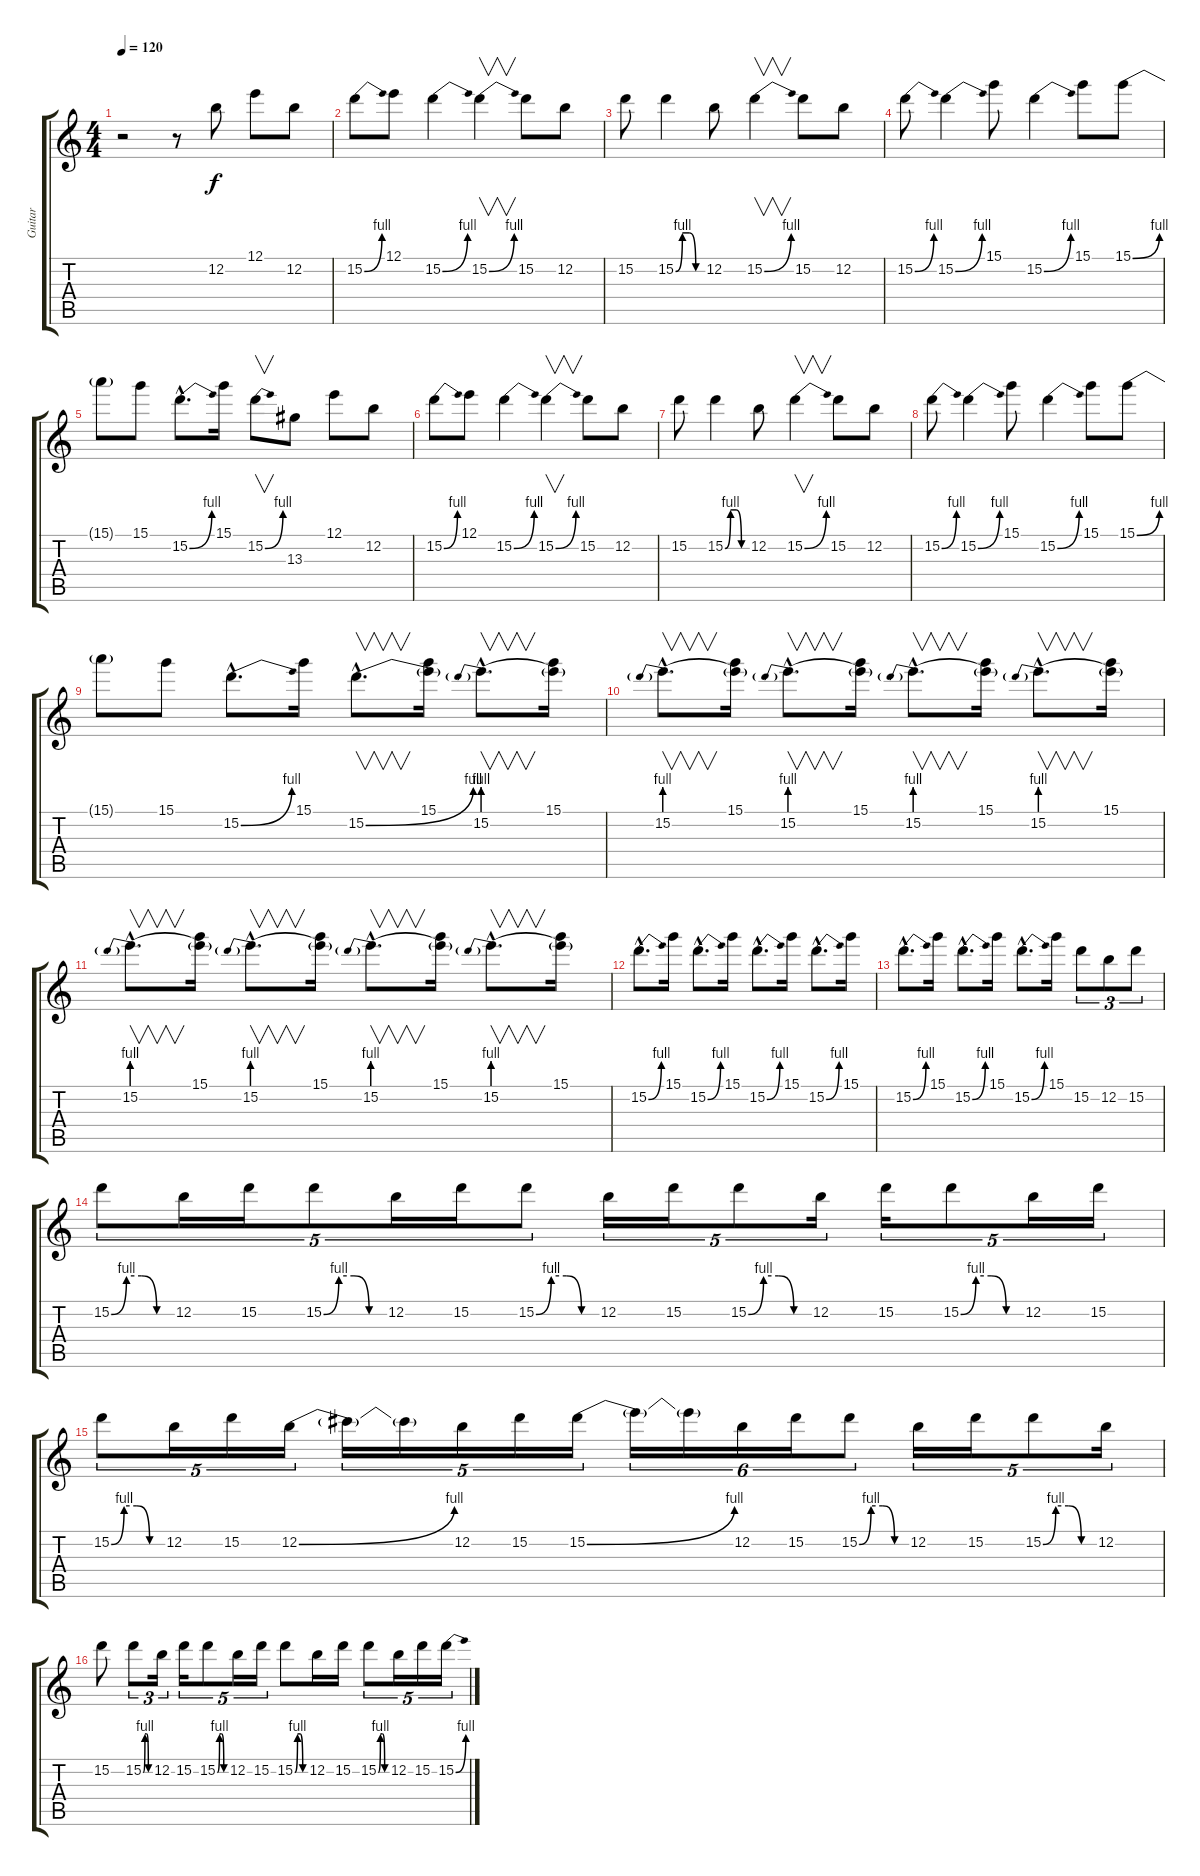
\track ("Guitar" "Guitar") {instrument overdrivenguitar}
\staff {score tabs}
\tuning (E4 B3 G3 D3 A2 E2) {hide}
\ts (4 4)
\tempo 120
\clef g2
\ks c
r.2{dy f instrument overdrivenguitar} r.8 12.2.8 12.1.8 12.2.8 |
15.2{be (bend 0 0 60 4)}.8 12.1.8 15.2{be (bend 0 0 60 4)}.4 15.2{be (bend 0 0 60 4)}.4{v} 15.2.8 12.2.8 |
15.2.8 15.2{be (custom 0 0 15 4 30 4 45 0 60 0)}.4 12.2.8 15.2{be (bend 0 0 60 4)}.4{v} 15.2.8 12.2.8 |
15.2{be (bend 0 0 60 4)}.8 15.2{be (bend 0 0 60 4)}.4 15.1.8 15.2{be (bend 0 0 60 4)}.4 15.1.8 15.1{be (bend 0 0 60 4)}.8 |
15.1{t}.8 15.1.8 15.2{be (bend 0 0 60 4) hac}.8{d} 15.1.16 15.2{be (bend 0 0 60 4)}.8{v} 13.3.8 12.1.8 12.2.8 |
15.2{be (bend 0 0 60 4)}.8 12.1.8 15.2{be (bend 0 0 60 4)}.4 15.2{be (bend 0 0 60 4)}.4{v} 15.2.8 12.2.8 |
15.2.8 15.2{be (custom 0 0 15 4 30 4 45 0 60 0)}.4 12.2.8 15.2{be (bend 0 0 60 4)}.4{v} 15.2.8 12.2.8 |
15.2{be (bend 0 0 60 4)}.8 15.2{be (bend 0 0 60 4)}.4 15.1.8 15.2{be (bend 0 0 60 4)}.4 15.1.8 15.1{be (bend 0 0 60 4)}.8 |
15.1{t}.8 15.1.8 15.2{be (bend 0 0 60 4) hac}.8{d} 15.1.16 15.2{be (bend 0 0 60 4) hac}.8{v d} (15.1 15.2{t}).16 15.2{be (prebend 0 4 60 4) hac}.8{v d} (15.1 15.2{t}).16 |
15.2{be (prebend 0 4 60 4) hac}.8{v d} (15.1 15.2{t}).16 15.2{be (prebend 0 4 60 4) hac}.8{v d} (15.1 15.2{t}).16 15.2{be (prebend 0 4 60 4) hac}.8{v d} (15.1 15.2{t}).16 15.2{be (prebend 0 4 60 4) hac}.8{v d} (15.1 15.2{t}).16 |
15.2{be (prebend 0 4 60 4) hac}.8{v d} (15.1 15.2{t}).16 15.2{be (prebend 0 4 60 4) hac}.8{v d} (15.1 15.2{t}).16 15.2{be (prebend 0 4 60 4) hac}.8{v d} (15.1 15.2{t}).16 15.2{be (prebend 0 4 60 4) hac}.8{v d} (15.1 15.2{t}).16 |
15.2{be (bend 0 0 60 4) hac}.8{d} 15.1.16 15.2{be (bend 0 0 60 4) hac}.8{d} 15.1.16 15.2{be (bend 0 0 60 4) hac}.8{d} 15.1.16 15.2{be (bend 0 0 60 4) hac}.8{d} 15.1.16 |
15.2{be (bend 0 0 60 4) hac}.8{d} 15.1.16 15.2{be (bend 0 0 60 4) hac}.8{d} 15.1.16 15.2{be (bend 0 0 60 4) hac}.8{d} 15.1.16 15.2.8{tu (3 2)} 12.2.8{tu (3 2)} 15.2.8{tu (3 2)} |
15.2{be (custom 0 0 15 4 30 4 45 0 60 0)}.8{tu (5 4)} 12.2.16{tu (5 4)} 15.2.16{tu (5 4)} 15.2{be (custom 0 0 15 4 30 4 45 0 60 0)}.8{tu (5 4)} 12.2.16{tu (5 4)} 15.2.16{tu (5 4)} 15.2{be (custom 0 0 15 4 30 4 45 0 60 0)}.8{tu (5 4)} 12.2.16{tu (5 4)} 15.2.16{tu (5 4)} 15.2{be (custom 0 0 15 4 30 4 45 0 60 0)}.8{tu (5 4)} 12.2.16{tu (5 4)} 15.2.16{tu (5 4)} 15.2{be (custom 0 0 15 4 30 4 45 0 60 0)}.8{tu (5 4)} 12.2.16{tu (5 4)} 15.2.16{tu (5 4)} |
15.2{be (custom 0 0 15 4 30 4 45 0 60 0)}.8{tu (5 4)} 12.2.16{tu (5 4)} 15.2.16{tu (5 4)} 12.2{be (bend 0 0 60 4)}.16{tu (5 4)} 12.2{t}.16{tu (5 4)} 12.2{t}.16{tu (5 4)} 12.2.16{tu (5 4)} 15.2.16{tu (5 4)} 15.2{be (bend 0 0 60 4)}.16{tu (5 4)} 15.2{t}.16{tu (6 4)} 15.2{t}.16{tu (6 4)} 12.2.16{tu (6 4)} 15.2.16{tu (6 4)} 15.2{be (custom 0 0 15 4 30 4 45 0 60 0)}.8{tu (6 4)} 12.2.16{tu (5 4)} 15.2.16{tu (5 4)} 15.2{be (custom 0 0 15 4 30 4 45 0 60 0)}.8{tu (5 4)} 12.2.16{tu (5 4)} |
15.2.8 15.2{be (custom 0 0 15 4 30 4 45 0 60 0)}.8{tu (3 2)} 12.2.16{tu (3 2)} 15.2.16{tu (5 4)} 15.2{be (custom 0 0 15 4 30 4 45 0 60 0)}.8{tu (5 4)} 12.2.16{tu (5 4)} 15.2.16{tu (5 4)} 15.2{be (custom 0 0 15 4 30 4 45 0 60 0)}.8 12.2.16 15.2.16 15.2{be (custom 0 0 15 4 30 4 45 0 60 0)}.8{tu (5 4)} 12.2.16{tu (5 4)} 15.2.16{tu (5 4)} 15.2{be (bend 0 0 60 4)}.16{tu (5 4)}
